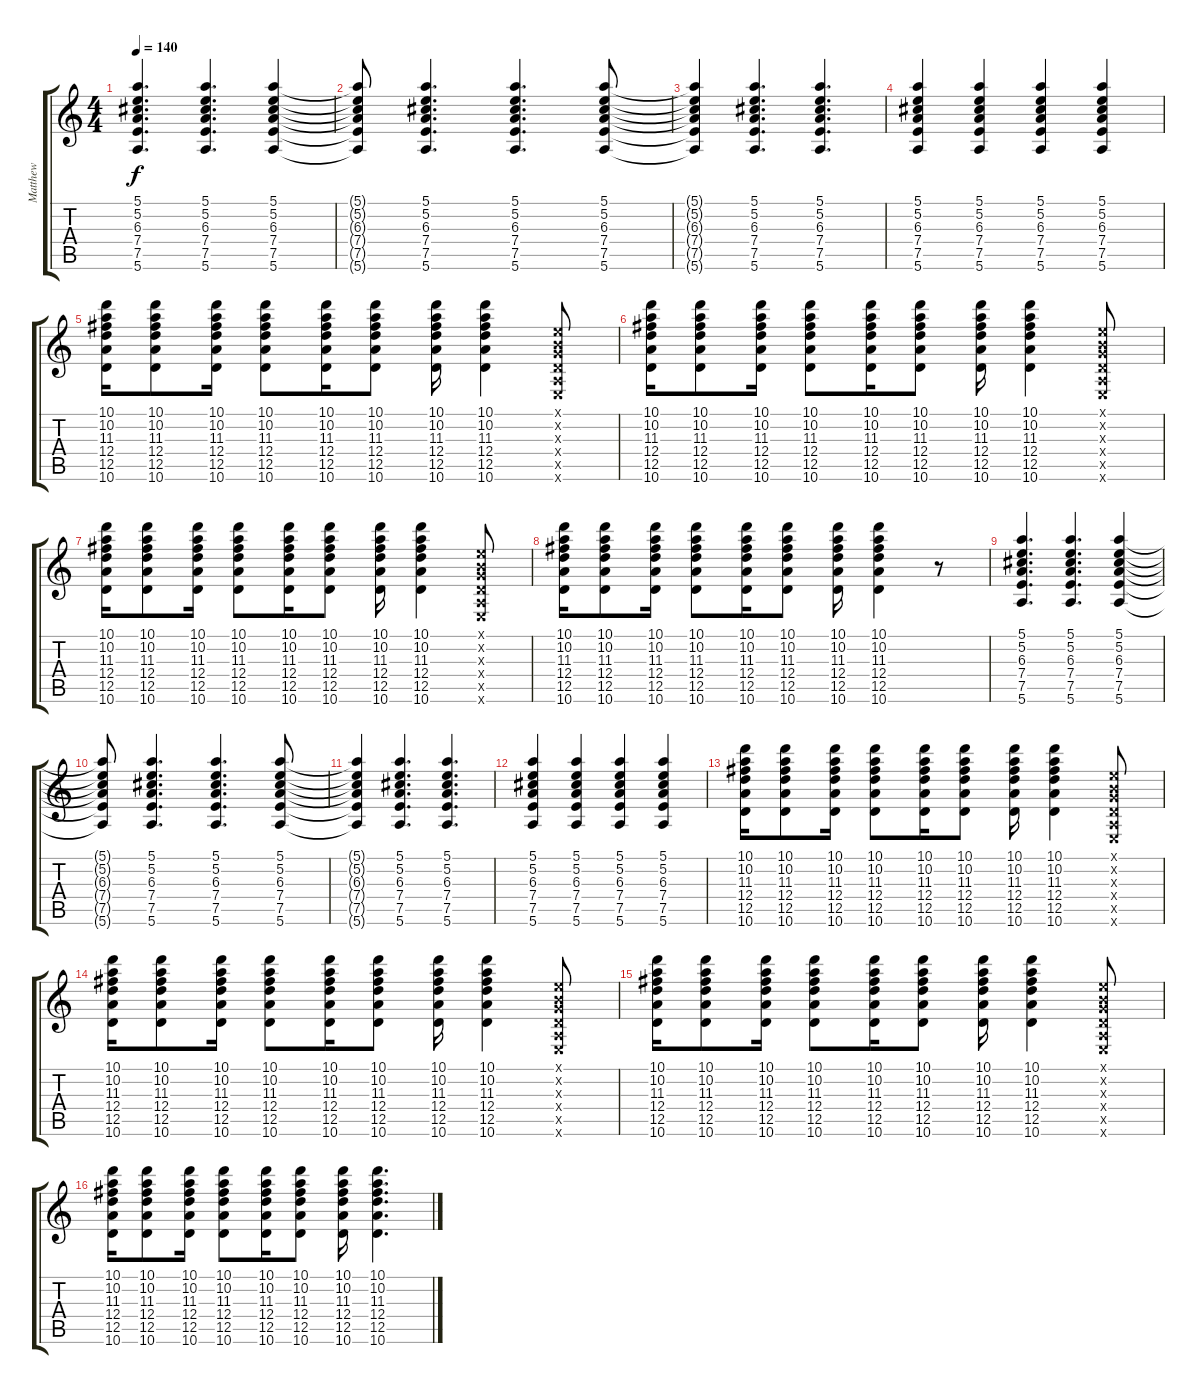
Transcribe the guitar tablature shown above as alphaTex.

\track ("Matthew" "Matthew") {instrument electricguitarclean}
\staff {score tabs}
\tuning (E4 B3 G3 D3 A2 E2) {hide}
\ts (4 4)
\tempo 140
\clef g2
\ks c
(5.1 5.2 6.3 7.4 7.5 5.6).4{d dy f} (5.1 5.2 6.3 7.4 7.5 5.6).4{d} (5.1 5.2 6.3 7.4 7.5 5.6).4 |
(5.1{t} 5.2{t} 6.3{t} 7.4{t} 7.5{t} 5.6{t}).8 (5.1 5.2 6.3 7.4 7.5 5.6).4{d} (5.1 5.2 6.3 7.4 7.5 5.6).4{d} (5.1 5.2 6.3 7.4 7.5 5.6).8 |
(5.1{t} 5.2{t} 6.3{t} 7.4{t} 7.5{t} 5.6{t}).4 (5.1 5.2 6.3 7.4 7.5 5.6).4{d} (5.1 5.2 6.3 7.4 7.5 5.6).4{d} |
(5.1 5.2 6.3 7.4 7.5 5.6).4 (5.1 5.2 6.3 7.4 7.5 5.6).4 (5.1 5.2 6.3 7.4 7.5 5.6).4 (5.1 5.2 6.3 7.4 7.5 5.6).4 |
(10.1 10.2 11.3 12.4 12.5 10.6).16 (10.1 10.2 11.3 12.4 12.5 10.6).8 (10.1 10.2 11.3 12.4 12.5 10.6).16 (10.1 10.2 11.3 12.4 12.5 10.6).8 (10.1 10.2 11.3 12.4 12.5 10.6).16 (10.1 10.2 11.3 12.4 12.5 10.6).8 (10.1 10.2 11.3 12.4 12.5 10.6).16 (10.1 10.2 11.3 12.4 12.5 10.6).4 (0.1{x} 0.2{x} 0.3{x} 0.4{x} 0.5{x} 0.6{x}).8 |
(10.1 10.2 11.3 12.4 12.5 10.6).16 (10.1 10.2 11.3 12.4 12.5 10.6).8 (10.1 10.2 11.3 12.4 12.5 10.6).16 (10.1 10.2 11.3 12.4 12.5 10.6).8 (10.1 10.2 11.3 12.4 12.5 10.6).16 (10.1 10.2 11.3 12.4 12.5 10.6).8 (10.1 10.2 11.3 12.4 12.5 10.6).16 (10.1 10.2 11.3 12.4 12.5 10.6).4 (0.1{x} 0.2{x} 0.3{x} 0.4{x} 0.5{x} 0.6{x}).8 |
(10.1 10.2 11.3 12.4 12.5 10.6).16 (10.1 10.2 11.3 12.4 12.5 10.6).8 (10.1 10.2 11.3 12.4 12.5 10.6).16 (10.1 10.2 11.3 12.4 12.5 10.6).8 (10.1 10.2 11.3 12.4 12.5 10.6).16 (10.1 10.2 11.3 12.4 12.5 10.6).8 (10.1 10.2 11.3 12.4 12.5 10.6).16 (10.1 10.2 11.3 12.4 12.5 10.6).4 (0.1{x} 0.2{x} 0.3{x} 0.4{x} 0.5{x} 0.6{x}).8 |
(10.1 10.2 11.3 12.4 12.5 10.6).16 (10.1 10.2 11.3 12.4 12.5 10.6).8 (10.1 10.2 11.3 12.4 12.5 10.6).16 (10.1 10.2 11.3 12.4 12.5 10.6).8 (10.1 10.2 11.3 12.4 12.5 10.6).16 (10.1 10.2 11.3 12.4 12.5 10.6).8 (10.1 10.2 11.3 12.4 12.5 10.6).16 (10.1 10.2 11.3 12.4 12.5 10.6).4 r.8 |
(5.1 5.2 6.3 7.4 7.5 5.6).4{d} (5.1 5.2 6.3 7.4 7.5 5.6).4{d} (5.1 5.2 6.3 7.4 7.5 5.6).4 |
(5.1{t} 5.2{t} 6.3{t} 7.4{t} 7.5{t} 5.6{t}).8 (5.1 5.2 6.3 7.4 7.5 5.6).4{d} (5.1 5.2 6.3 7.4 7.5 5.6).4{d} (5.1 5.2 6.3 7.4 7.5 5.6).8 |
(5.1{t} 5.2{t} 6.3{t} 7.4{t} 7.5{t} 5.6{t}).4 (5.1 5.2 6.3 7.4 7.5 5.6).4{d} (5.1 5.2 6.3 7.4 7.5 5.6).4{d} |
(5.1 5.2 6.3 7.4 7.5 5.6).4 (5.1 5.2 6.3 7.4 7.5 5.6).4 (5.1 5.2 6.3 7.4 7.5 5.6).4 (5.1 5.2 6.3 7.4 7.5 5.6).4 |
(10.1 10.2 11.3 12.4 12.5 10.6).16 (10.1 10.2 11.3 12.4 12.5 10.6).8 (10.1 10.2 11.3 12.4 12.5 10.6).16 (10.1 10.2 11.3 12.4 12.5 10.6).8 (10.1 10.2 11.3 12.4 12.5 10.6).16 (10.1 10.2 11.3 12.4 12.5 10.6).8 (10.1 10.2 11.3 12.4 12.5 10.6).16 (10.1 10.2 11.3 12.4 12.5 10.6).4 (0.1{x} 0.2{x} 0.3{x} 0.4{x} 0.5{x} 0.6{x}).8 |
(10.1 10.2 11.3 12.4 12.5 10.6).16 (10.1 10.2 11.3 12.4 12.5 10.6).8 (10.1 10.2 11.3 12.4 12.5 10.6).16 (10.1 10.2 11.3 12.4 12.5 10.6).8 (10.1 10.2 11.3 12.4 12.5 10.6).16 (10.1 10.2 11.3 12.4 12.5 10.6).8 (10.1 10.2 11.3 12.4 12.5 10.6).16 (10.1 10.2 11.3 12.4 12.5 10.6).4 (0.1{x} 0.2{x} 0.3{x} 0.4{x} 0.5{x} 0.6{x}).8 |
(10.1 10.2 11.3 12.4 12.5 10.6).16 (10.1 10.2 11.3 12.4 12.5 10.6).8 (10.1 10.2 11.3 12.4 12.5 10.6).16 (10.1 10.2 11.3 12.4 12.5 10.6).8 (10.1 10.2 11.3 12.4 12.5 10.6).16 (10.1 10.2 11.3 12.4 12.5 10.6).8 (10.1 10.2 11.3 12.4 12.5 10.6).16 (10.1 10.2 11.3 12.4 12.5 10.6).4 (0.1{x} 0.2{x} 0.3{x} 0.4{x} 0.5{x} 0.6{x}).8 |
(10.1 10.2 11.3 12.4 12.5 10.6).16 (10.1 10.2 11.3 12.4 12.5 10.6).8 (10.1 10.2 11.3 12.4 12.5 10.6).16 (10.1 10.2 11.3 12.4 12.5 10.6).8 (10.1 10.2 11.3 12.4 12.5 10.6).16 (10.1 10.2 11.3 12.4 12.5 10.6).8 (10.1 10.2 11.3 12.4 12.5 10.6).16 (10.1 10.2 11.3 12.4 12.5 10.6).4{d}
